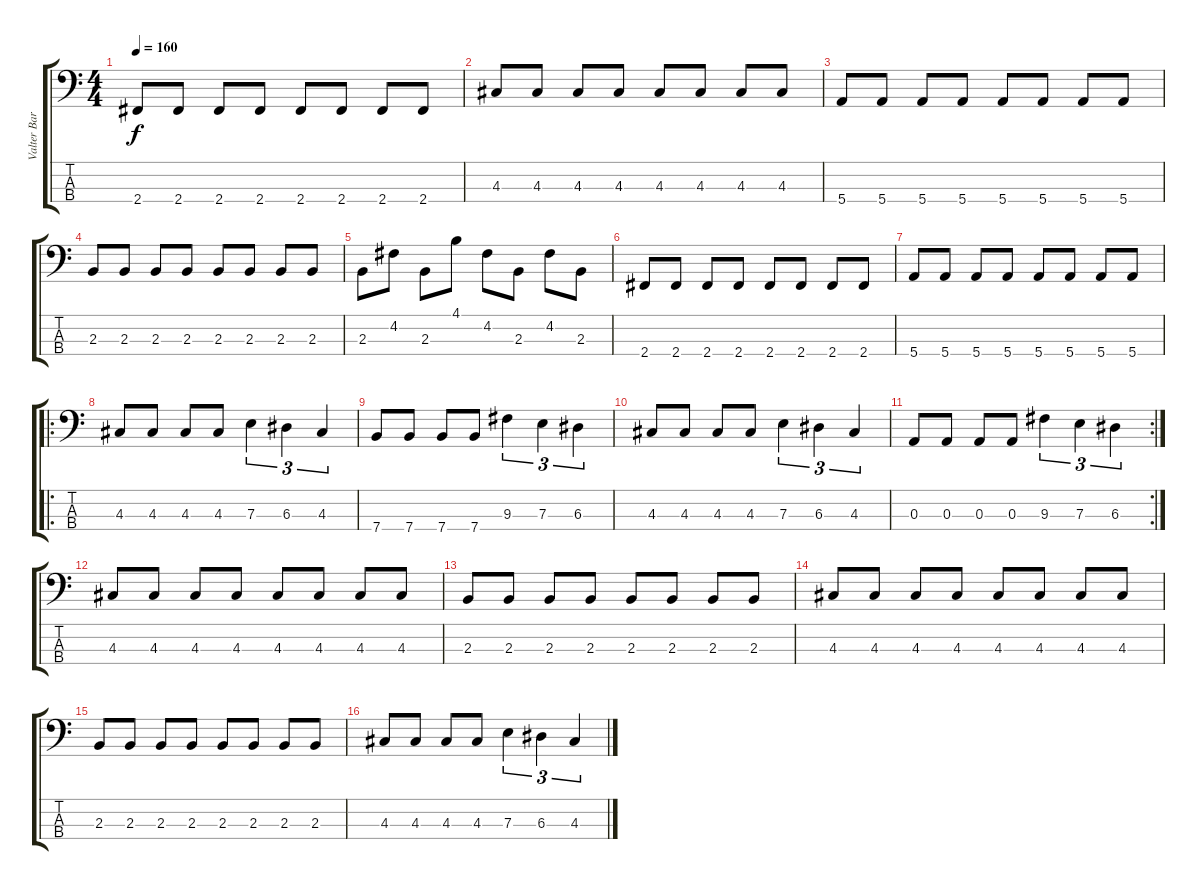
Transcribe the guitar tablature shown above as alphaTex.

\track ("Valter Barros" "Valter Bar") {instrument electricbasspick}
\staff {score tabs}
\tuning (G2 D2 A1 E1) {hide}
\ts (4 4)
\tempo 160
\clef f4
\ks c
2.4.8{dy f} 2.4.8 2.4.8 2.4.8 2.4.8 2.4.8 2.4.8 2.4.8 |
4.3.8 4.3.8 4.3.8 4.3.8 4.3.8 4.3.8 4.3.8 4.3.8 |
5.4.8 5.4.8 5.4.8 5.4.8 5.4.8 5.4.8 5.4.8 5.4.8 |
2.3.8 2.3.8 2.3.8 2.3.8 2.3.8 2.3.8 2.3.8 2.3.8 |
2.3.8 4.2.8 2.3.8 4.1.8 4.2.8 2.3.8 4.2.8 2.3.8 |
2.4.8 2.4.8 2.4.8 2.4.8 2.4.8 2.4.8 2.4.8 2.4.8 |
5.4.8 5.4.8 5.4.8 5.4.8 5.4.8 5.4.8 5.4.8 5.4.8 |
\ro
4.3.8 4.3.8 4.3.8 4.3.8 7.3.4{tu (3 2)} 6.3.4{tu (3 2)} 4.3.4{tu (3 2)} |
7.4.8 7.4.8 7.4.8 7.4.8 9.3.4{tu (3 2)} 7.3.4{tu (3 2)} 6.3.4{tu (3 2)} |
4.3.8 4.3.8 4.3.8 4.3.8 7.3.4{tu (3 2)} 6.3.4{tu (3 2)} 4.3.4{tu (3 2)} |
\rc 2
0.3.8 0.3.8 0.3.8 0.3.8 9.3.4{tu (3 2)} 7.3.4{tu (3 2)} 6.3.4{tu (3 2)} |
4.3.8 4.3.8 4.3.8 4.3.8 4.3.8 4.3.8 4.3.8 4.3.8 |
2.3.8 2.3.8 2.3.8 2.3.8 2.3.8 2.3.8 2.3.8 2.3.8 |
4.3.8 4.3.8 4.3.8 4.3.8 4.3.8 4.3.8 4.3.8 4.3.8 |
2.3.8 2.3.8 2.3.8 2.3.8 2.3.8 2.3.8 2.3.8 2.3.8 |
4.3.8 4.3.8 4.3.8 4.3.8 7.3.4{tu (3 2)} 6.3.4{tu (3 2)} 4.3.4{tu (3 2)}
